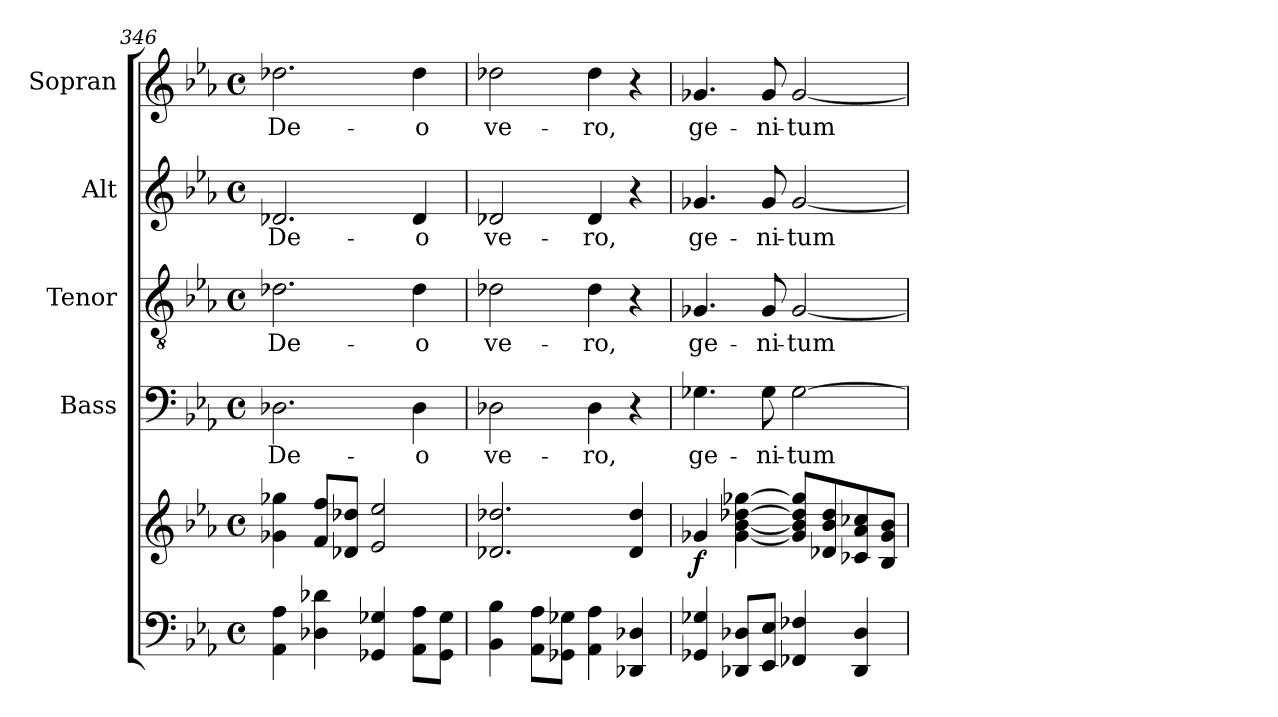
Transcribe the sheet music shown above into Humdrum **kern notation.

**kern	**kern	**dynam	**kern	**text	**kern	**text	**kern	**text	**kern	**text
*part5	*part5	*part5	*part4	*part4	*part3	*part3	*part2	*part2	*part1	*part1
*staff6	*staff5	*staff5/6	*staff4	*staff4	*staff3	*staff3	*staff2	*staff2	*staff1	*staff1
*	*	*	*I"Bass	*	*I"Tenor	*	*I"Alt	*	*I"Sopran	*
*	*	*	*I'B.	*	*I'T.	*	*I'A.	*	*I'S.	*
*clefF4	*clefG2	*	*clefF4	*	*clefGv2	*	*clefG2	*	*clefG2	*
*k[b-e-a-]	*k[b-e-a-]	*	*k[b-e-a-]	*	*k[b-e-a-]	*	*k[b-e-a-]	*	*k[b-e-a-]	*
*E-:	*E-:	*	*E-:	*	*E-:	*	*E-:	*	*E-:	*
*M4/4	*M4/4	*	*M4/4	*	*M4/4	*	*M4/4	*	*M4/4	*
*met(c)	*met(c)	*	*met(c)	*	*met(c)	*	*met(c)	*	*met(c)	*
=346	=346	=346	=346	=346	=346	=346	=346	=346	=346	=346
!	!	!	!	!LO:LY:b	!	!LO:LY:b	!	!LO:LY:b	!	!LO:LY:b
4AA-\ 4A-\	4g-X\ 4gg-X\	.	2.D-X\	De-	2.d-X\	De-	2.d-X/	De-	2.dd-X\	De-
4D-X\ 4d-X\	8f/ 8ff/L	.	.	.	.	.	.	.	.	.
.	8d-X/ 8dd-X/J	.	.	.	.	.	.	.	.	.
4GG-X/ 4G-X/	2e-/ 2ee-/	.	.	.	.	.	.	.	.	.
!	!	!	!	!LO:LY:b	!	!LO:LY:b	!	!LO:LY:b	!	!LO:LY:b
8AA-\ 8A-\L	.	.	4D-\	-o	4d-\	-o	4d-/	-o	4dd-\	-o
8GG-\ 8G-\J	.	.	.	.	.	.	.	.	.	.
!!LO:PB:g=z
=347	=347	=347	=347	=347	=347	=347	=347	=347	=347	=347
!	!	!	!	!LO:LY:b	!	!LO:LY:b	!	!LO:LY:b	!	!LO:LY:b
4BB-\ 4B-\	2.d-X/ 2.dd-X/	.	2D-X\	ve-	2d-X\	ve-	2d-X/	ve-	2dd-X\	ve-
8AA-\ 8A-\L	.	.	.	.	.	.	.	.	.	.
8GG-X\ 8G-X\J	.	.	.	.	.	.	.	.	.	.
!	!	!	!	!LO:LY:b	!	!LO:LY:b	!	!LO:LY:b	!	!LO:LY:b
4AA-\ 4A-\	.	.	4D-\	-ro,	4d-\	-ro,	4d-/	-ro,	4dd-\	-ro,
4DD-X/ 4D-X/	4d-/ 4dd-/	.	4r	.	4r	.	4r	.	4r	.
=348	=348	=348	=348	=348	=348	=348	=348	=348	=348	=348
!	!	!LO:DY:b	!	!LO:LY:b	!	!LO:LY:b	!	!LO:LY:b	!	!LO:LY:b
4GG-X/ 4G-X/	4g-X/	f	4.G-X\	ge-	4.G-X/	ge-	4.g-X/	ge-	4.g-X/	ge-
8DD-X/ 8D-X/L	[4g-\ [4b-\ [4dd-X\ [4gg-X\	.	.	.	.	.	.	.	.	.
!	!	!	!	!LO:LY:b	!	!LO:LY:b	!	!LO:LY:b	!	!LO:LY:b
8EE-/ 8E-/J	.	.	8G-\	-ni-	8G-/	-ni-	8g-/	-ni-	8g-/	-ni-
!	!	!	!	!LO:LY:b	!	!LO:LY:b	!	!LO:LY:b	!	!LO:LY:b
4FF-X/ 4F-X/	8g-/] 8b-/] 8dd-/] 8gg-/]L	.	[2G-\	-tum	[2G-/	-tum	[2g-/	-tum	[2g-/	-tum
.	8d-X/ 8b-/ 8dd-/	.	.	.	.	.	.	.	.	.
4DD-/ 4D-/	8c-X/ 8a-/ 8cc-X/	.	.	.	.	.	.	.	.	.
.	8B-/ 8g-/ 8b-/J	.	.	.	.	.	.	.	.	.
=	=	=	=	=	=	=	=	=	=	=
*-	*-	*-	*-	*-	*-	*-	*-	*-	*-	*-
